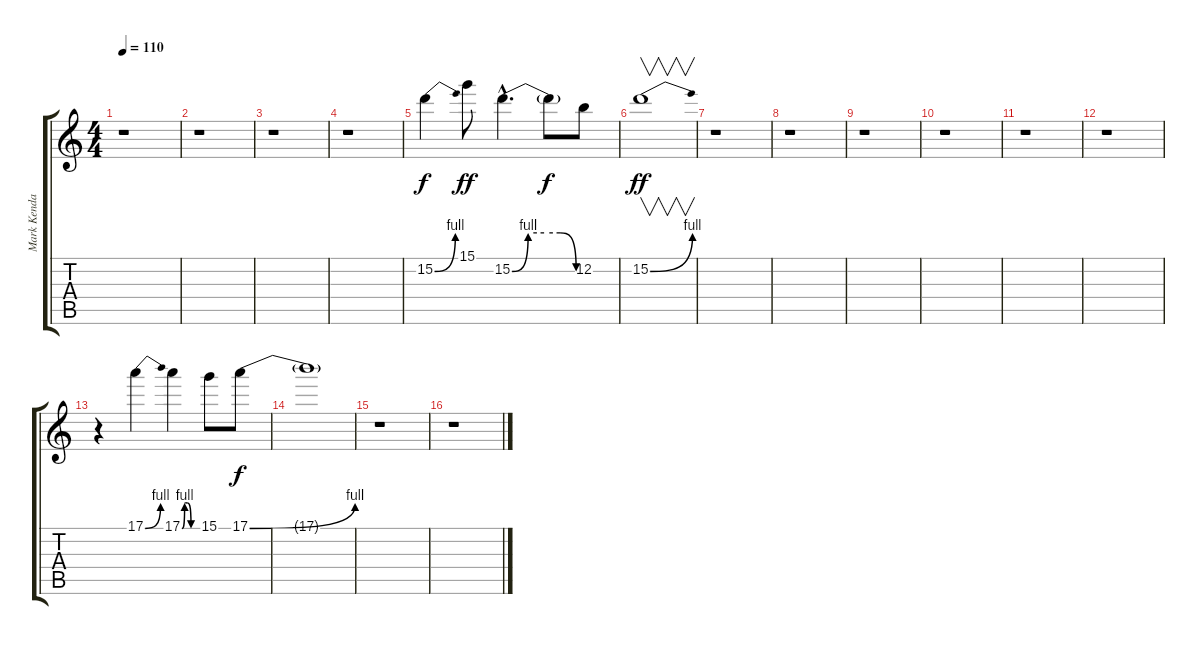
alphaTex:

\track ("Mark Kendall solo" "Mark Kenda") {instrument distortionguitar}
\staff {score tabs}
\tuning (E4 B3 G3 D3 A2 E2) {hide}
\ts (4 4)
\tempo 110
\clef g2
\ks c
r.1{dy ff} |
r.1 |
r.1 |
r.1 |
15.2{be (bend 0 0 60 4)}.4{dy f} 15.1.8{dy ff} 15.2{be (custom 0 0 15 4 30 4 45 4 60 0) hac}.4{d} 15.2{t}.8{dy f} 12.2.8 |
15.2{be (bend 0 0 60 4)}.1{v dy ff} |
r.1 |
r.1 |
r.1 |
r.1 |
r.1 |
r.1 |
r.4 17.1{be (bend 0 0 60 4)}.4 17.1{be (custom 0 0 10 4 15 4 20 4 35 0 45 0 60 0)}.4 15.1.8 17.1{be (bend 0 0 60 4)}.8{dy f} |
17.1{t}.1 |
r.1 |
r.1
